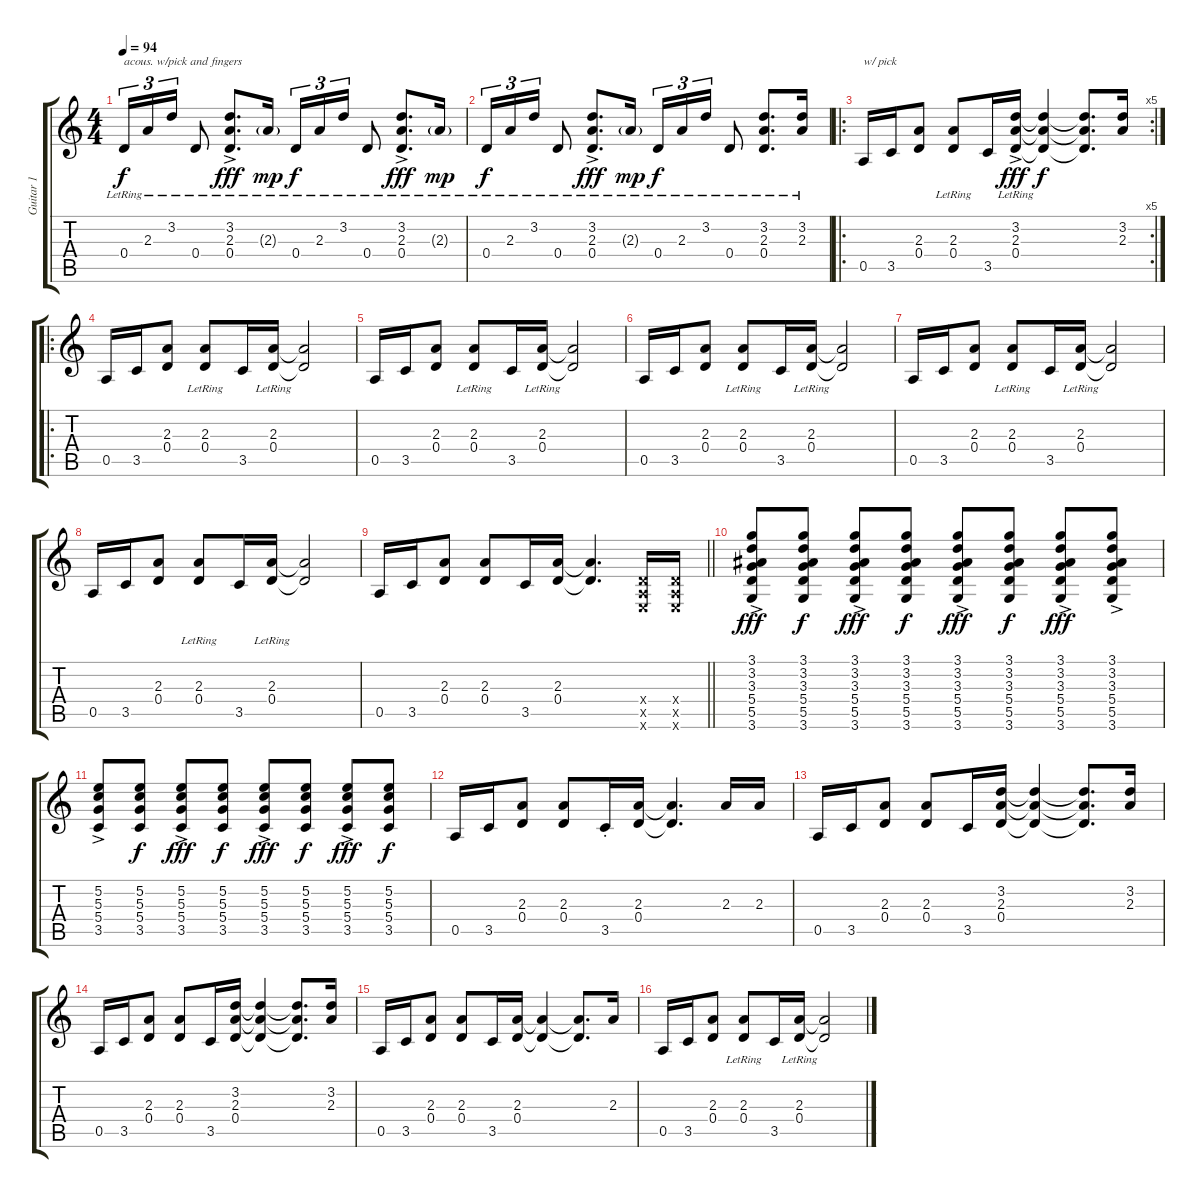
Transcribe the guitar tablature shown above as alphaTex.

\track ("Guitar 1" "Guitar 1") {instrument acousticguitarnylon}
\staff {score tabs}
\tuning (E4 B3 G3 D3 A2 E2) {hide}
\ts (4 4)
\tempo 94
\clef g2
\ks c
0.4{lr}.16{tu (3 2) txt "acous. w/pick and fingers" dy f instrument acousticguitarnylon} 2.3{lr}.16{tu (3 2)} 3.2{lr}.16{tu (3 2)} 0.4{lr}.8 (3.2{ac lr} 2.3{ac lr} 0.4{ac lr}).8{d dy fff} 2.3{g lr}.16{dy mp} 0.4{lr}.16{tu (3 2) dy f} 2.3{lr}.16{tu (3 2)} 3.2{lr}.16{tu (3 2)} 0.4{lr}.8 (3.2{ac lr} 2.3{ac lr} 0.4{ac lr}).8{d dy fff} 2.3{g lr}.16{dy mp} |
0.4{lr}.16{tu (3 2) dy f} 2.3{lr}.16{tu (3 2)} 3.2{lr}.16{tu (3 2)} 0.4{lr}.8 (3.2{ac lr} 2.3{ac lr} 0.4{ac lr}).8{d dy fff} 2.3{g lr}.16{dy mp} 0.4{lr}.16{tu (3 2) dy f} 2.3{lr}.16{tu (3 2)} 3.2{lr}.16{tu (3 2)} 0.4{lr}.8 (3.2{lr} 2.3{lr} 0.4{lr}).8{d} (3.2{lr} 2.3{lr}).16 |
\ro
\rc 5
0.5.16{txt "w/ pick"} 3.5.16 (2.3 0.4).8 (2.3{lr} 0.4{lr}).8 3.5.16 (3.2{ac lr} 2.3{ac lr} 0.4{ac lr}).16{dy fff} (3.2{t} 2.3{t} 0.4{t}).4{dy f} (3.2{t} 2.3{t} 0.4{t}).8{d} (3.2 2.3).16 |
\ro
0.5.16 3.5.16 (2.3 0.4).8 (2.3{lr} 0.4{lr}).8 3.5.16 (2.3{lr} 0.4{lr}).16 (2.3{t} 0.4{t}).2 |
0.5.16 3.5.16 (2.3 0.4).8 (2.3{lr} 0.4{lr}).8 3.5.16 (2.3{lr} 0.4{lr}).16 (2.3{t} 0.4{t}).2 |
0.5.16 3.5.16 (2.3 0.4).8 (2.3{lr} 0.4{lr}).8 3.5.16 (2.3{lr} 0.4{lr}).16 (2.3{t} 0.4{t}).2 |
0.5.16 3.5.16 (2.3 0.4).8 (2.3{lr} 0.4{lr}).8 3.5.16 (2.3{lr} 0.4{lr}).16 (2.3{t} 0.4{t}).2 |
0.5.16 3.5.16 (2.3 0.4).8 (2.3{lr} 0.4{lr}).8 3.5.16 (2.3{lr} 0.4{lr}).16 (2.3{t} 0.4{t}).2 |
\barLineRight lightlight
0.5.16 3.5.16 (2.3 0.4).8 (2.3 0.4).8 3.5.16 (2.3 0.4).16 (2.3{t} 0.4{t}).4{d} (0.4{x} 0.5{x} 0.6{x}).16 (0.4{x} 0.5{x} 0.6{x}).16 |
(3.1{ac} 3.2{ac} 3.3{ac} 5.4{ac} 5.5{ac} 3.6{ac}).8{dy fff} (3.1 3.2 3.3 5.4 5.5 3.6).8{dy f} (3.1{ac} 3.2{ac} 3.3{ac} 5.4{ac} 5.5{ac} 3.6{ac}).8{dy fff} (3.1 3.2 3.3 5.4 5.5 3.6).8{dy f} (3.1{ac} 3.2{ac} 3.3{ac} 5.4{ac} 5.5{ac} 3.6{ac}).8{dy fff} (3.1 3.2 3.3 5.4 5.5 3.6).8{dy f} (3.1{ac} 3.2{ac} 3.3{ac} 5.4{ac} 5.5{ac} 3.6{ac}).8{dy fff} (3.1{ac} 3.2{ac} 3.3{ac} 5.4{ac} 5.5{ac} 3.6{ac}).8 |
(5.2{ac} 5.3{ac} 5.4{ac} 3.5{ac}).8 (5.2 5.3 5.4 3.5).8{dy f} (5.2{ac} 5.3{ac} 5.4{ac} 3.5{ac}).8{dy fff} (5.2 5.3 5.4 3.5).8{dy f} (5.2{ac} 5.3{ac} 5.4{ac} 3.5{ac}).8{dy fff} (5.2 5.3 5.4 3.5).8{dy f} (5.2{ac} 5.3{ac} 5.4{ac} 3.5{ac}).8{dy fff} (5.2 5.3 5.4 3.5).8{dy f} |
0.5.16 3.5.16 (2.3 0.4).8 (2.3 0.4).8 3.5{st}.16 (2.3 0.4).16 (2.3{t} 0.4{t}).4{d} 2.3.16 2.3.16 |
0.5.16 3.5.16 (2.3 0.4).8 (2.3 0.4).8 3.5.16 (3.2 2.3 0.4).16 (3.2{t} 2.3{t} 0.4{t}).4 (3.2{t} 2.3{t} 0.4{t}).8{d} (3.2 2.3).16 |
0.5.16 3.5.16 (2.3 0.4).8 (2.3 0.4).8 3.5.16 (3.2 2.3 0.4).16 (3.2{t} 2.3{t} 0.4{t}).4 (3.2{t} 2.3{t} 0.4{t}).8{d} (3.2 2.3).16 |
0.5.16 3.5.16 (2.3 0.4).8 (2.3 0.4).8 3.5.16 (2.3 0.4).16 (2.3{t} 0.4{t}).4 (2.3{t} 0.4{t}).8{d} 2.3.16 |
0.5.16 3.5.16 (2.3 0.4).8 (2.3{lr} 0.4{lr}).8 3.5.16 (2.3{lr} 0.4{lr}).16 (2.3{t} 0.4{t}).2
